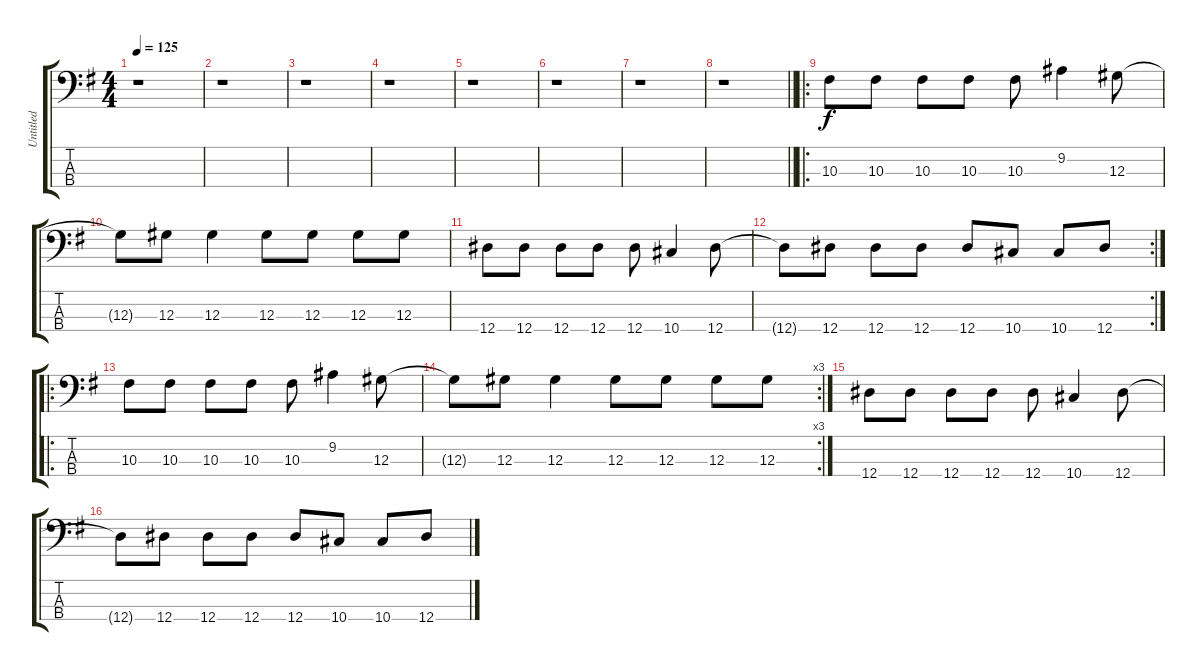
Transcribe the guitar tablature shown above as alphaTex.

\track ("Untitled" "Untitled") {instrument electricbasspick}
\staff {score tabs}
\tuning (Gb2 Db2 Ab1 Eb1) {hide}
\ts (4 4)
\tempo 125
\clef f4
\ks g
r.1{dy f instrument electricbasspick} |
r.1 |
r.1 |
r.1 |
r.1 |
r.1 |
r.1 |
\barLineRight lightlight
r.1 |
\ro
10.3.8 10.3.8 10.3.8 10.3.8 10.3.8 9.2.4 12.3.8 |
12.3{t}.8 12.3.8 12.3.4 12.3.8 12.3.8 12.3.8 12.3.8 |
12.4.8 12.4.8 12.4.8 12.4.8 12.4.8 10.4.4 12.4.8 |
\rc 2
12.4{t}.8 12.4.8 12.4.8 12.4.8 12.4.8 10.4.8 10.4.8 12.4.8 |
\ro
10.3.8 10.3.8 10.3.8 10.3.8 10.3.8 9.2.4 12.3.8 |
\rc 3
12.3{t}.8 12.3.8 12.3.4 12.3.8 12.3.8 12.3.8 12.3.8 |
12.4.8 12.4.8 12.4.8 12.4.8 12.4.8 10.4.4 12.4.8 |
12.4{t}.8 12.4.8 12.4.8 12.4.8 12.4.8 10.4.8 10.4.8 12.4.8
